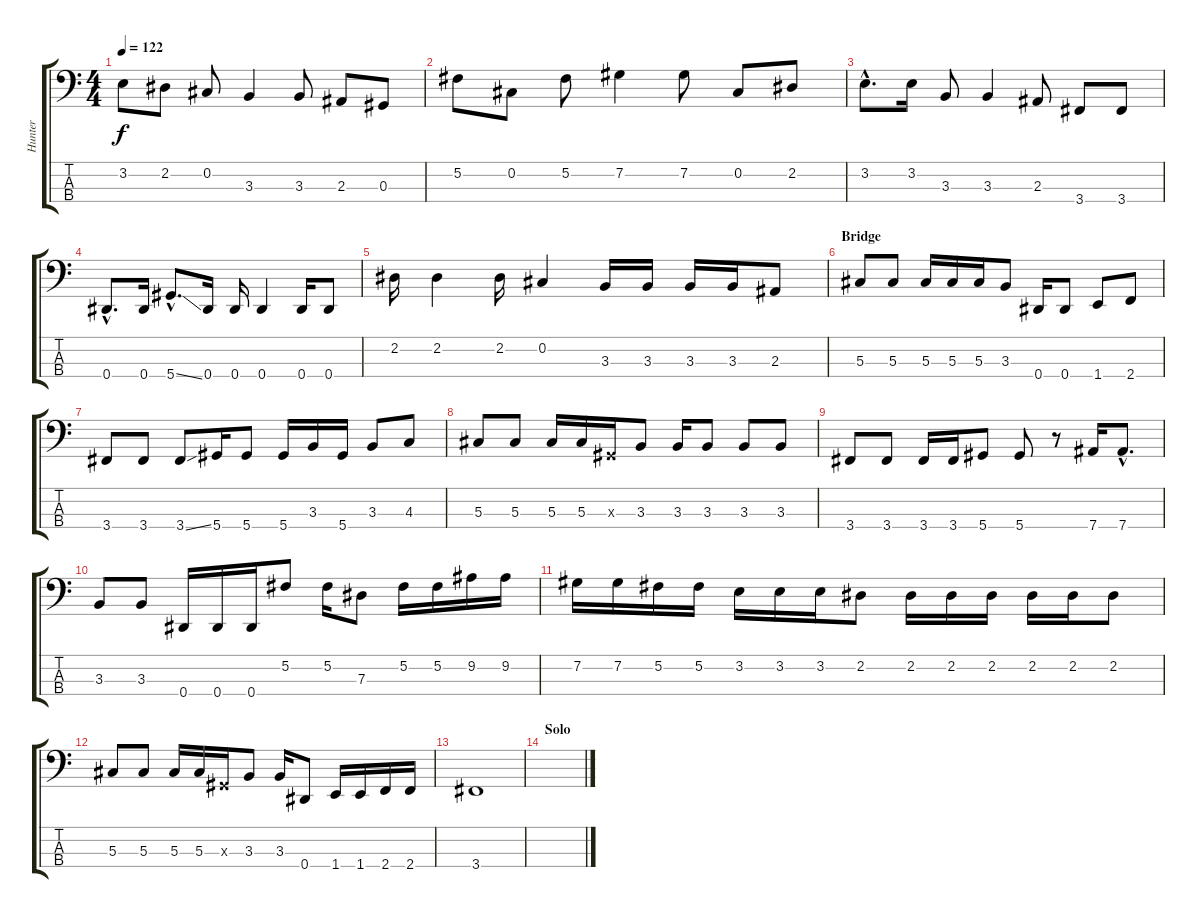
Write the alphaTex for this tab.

\track ("Hunter" "Hunter") {instrument electricbasspick}
\staff {score tabs}
\tuning (Gb2 Db2 Ab1 Eb1) {hide}
\ts (4 4)
\tempo 122
\clef f4
\ks c
3.2.8{dy f} 2.2.8 0.2.8 3.3.4 3.3.8 2.3.8 0.3.8 |
5.2.8 0.2.8 5.2.8 7.2.4 7.2.8 0.2.8 2.2.8 |
3.2{hac}.8{d} 3.2.16 3.3.8 3.3.4 2.3.8 3.4.8 3.4.8 |
0.4{hac}.8{d} 0.4.16 5.4{ss hac}.8{d} 0.4.16 0.4.16 0.4.4 0.4.16 0.4.8 |
2.2.16 2.2.4 2.2.16 0.2.4 3.3.16 3.3.16 3.3.16 3.3.16 2.3.8 |
\section ("" "Bridge")
5.3.8 5.3.8 5.3.16 5.3.16 5.3.16 3.3.8 0.4.16 0.4.8 1.4.8 2.4.8 |
3.4.8 3.4.8 3.4{ss}.8 5.4.16 5.4.8 5.4.16 3.3.16 5.4.16 3.3.8 4.3.8 |
5.3.8 5.3.8 5.3.16 5.3.16 0.3{x}.16 3.3.8 3.3.16 3.3.8 3.3.8 3.3.8 |
3.4.8 3.4.8 3.4.16 3.4.16 5.4.8 5.4.8 r.8 7.4.16 7.4{hac}.8{d} |
3.3.8 3.3.8 0.4.16 0.4.16 0.4.16 5.2.8 5.2.16 7.3.8 5.2.16 5.2.16 9.2.16 9.2.16 |
7.2.16 7.2.16 5.2.16 5.2.16 3.2.16 3.2.16 3.2.16 2.2.8 2.2.16 2.2.16 2.2.16 2.2.16 2.2.16 2.2.8 |
5.3.8 5.3.8 5.3.16 5.3.16 0.3{x}.16 3.3.8 3.3.16 0.4.8 1.4.16 1.4.16 2.4.16 2.4.16 |
3.4.1 |
\section ("" "Solo")
